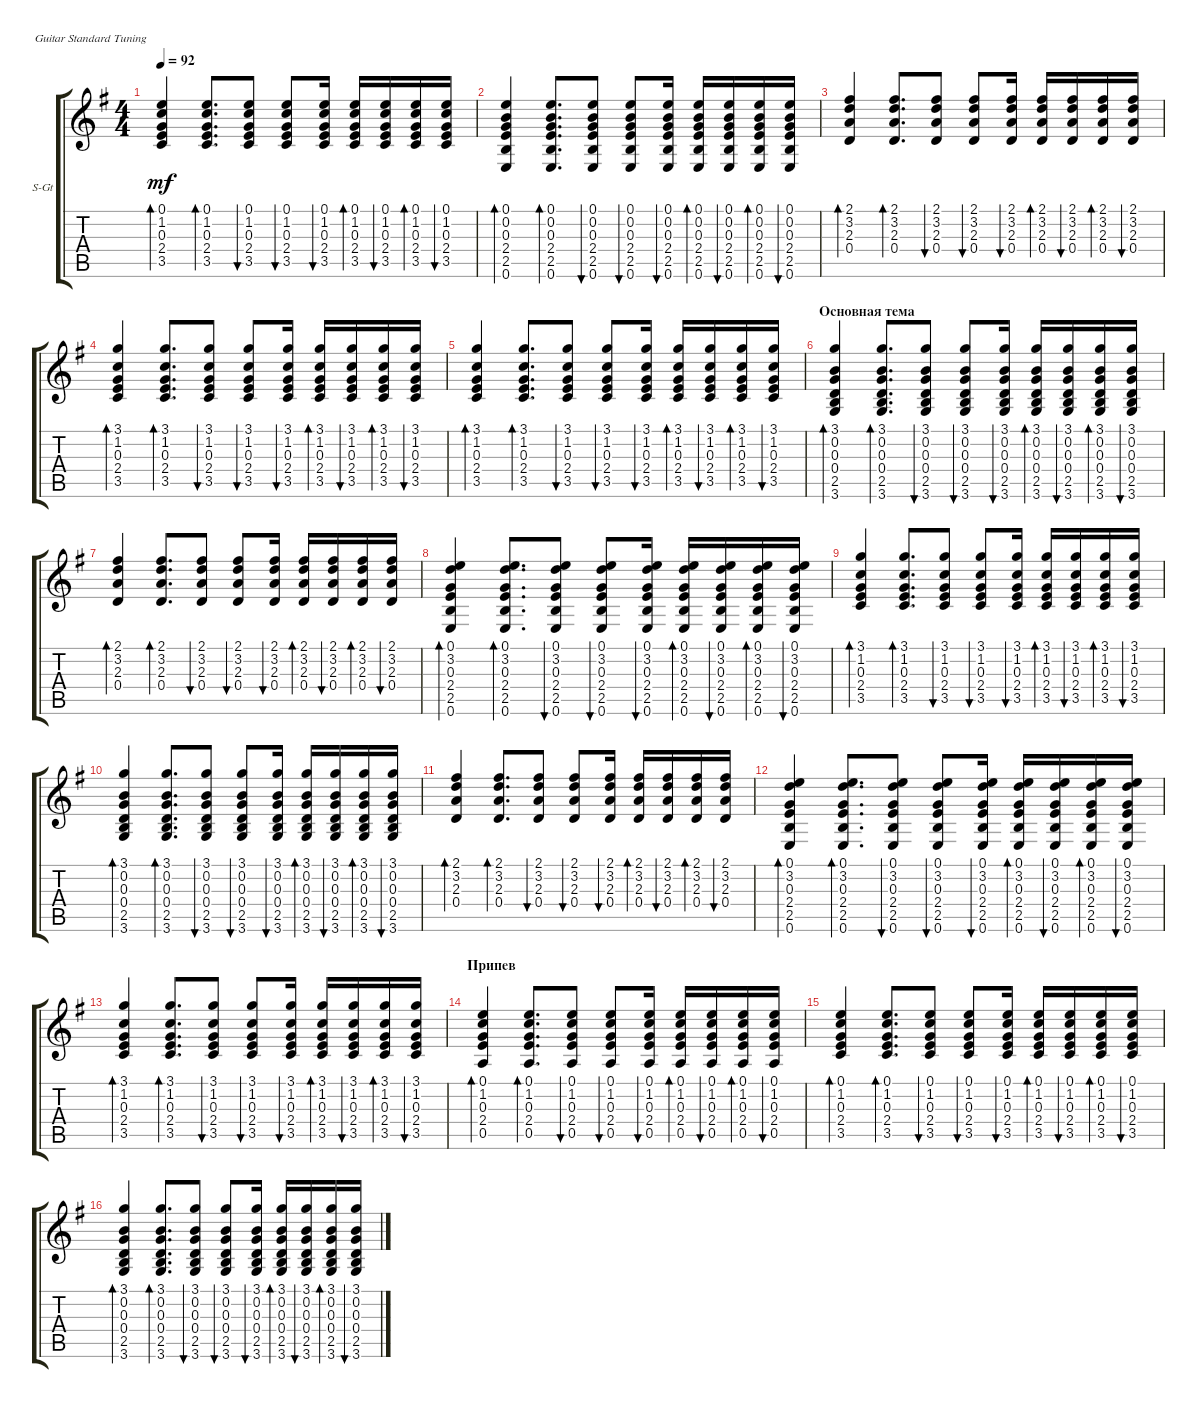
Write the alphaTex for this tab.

\defaultSystemsLayout 4
\bracketExtendMode groupsimilarinstruments
\firstSystemTrackNameOrientation horizontal
\otherSystemsTrackNameOrientation horizontal
\track ("Steel Guitar" "S-Gt") {instrument acousticguitarsteel}
\staff {score tabs}
\tuning (E4 B3 G3 D3 A2 E2)
\ts (4 4)
\tempo 92
\clef g2
\ks g
(3.5 2.4 0.3 1.2 0.1).4{bd 30 dy mf} (3.5 2.4 0.3 1.2 0.1).8{d bd 30} (3.5 2.4 0.3 1.2 0.1).8{bu 30} (3.5 2.4 0.3 1.2 0.1).8{bu 30} (3.5 2.4 0.3 1.2 0.1).16{bu 30} (3.5 2.4 0.3 1.2 0.1).16{bd 30} (3.5 2.4 0.3 1.2 0.1).16{bu 30} (3.5 2.4 0.3 1.2 0.1).16{bd 30} (3.5 2.4 0.3 1.2 0.1).16{bu 30} |
(2.5 2.4 0.3 0.2 0.1 0.6).4{bd 30} (2.5 2.4 0.3 0.2 0.1 0.6).8{d bd 30} (2.5 2.4 0.3 0.2 0.1 0.6).8{bu 30} (2.5 2.4 0.3 0.2 0.1 0.6).8{bu 30} (2.5 2.4 0.3 0.2 0.1 0.6).16{bu 30} (2.5 2.4 0.3 0.2 0.1 0.6).16{bd 30} (2.5 2.4 0.3 0.2 0.1 0.6).16{bu 30} (2.5 2.4 0.3 0.2 0.1 0.6).16{bd 30} (2.5 2.4 0.3 0.2 0.1 0.6).16{bu 30} |
(0.4 2.3 3.2 2.1).4{bd 30} (0.4 2.3 3.2 2.1).8{d bd 30} (0.4 2.3 3.2 2.1).8{bu 30} (0.4 2.3 3.2 2.1).8{bu 30} (0.4 2.3 3.2 2.1).16{bu 30} (0.4 2.3 3.2 2.1).16{bd 30} (0.4 2.3 3.2 2.1).16{bu 30} (0.4 2.3 3.2 2.1).16{bd 30} (0.4 2.3 3.2 2.1).16{bu 30} |
(3.5 2.4 0.3 1.2 3.1).4{bd 30} (3.5 2.4 0.3 1.2 3.1).8{d bd 30} (3.5 2.4 0.3 1.2 3.1).8{bu 30} (3.5 2.4 0.3 1.2 3.1).8{bu 30} (3.5 2.4 0.3 1.2 3.1).16{bu 30} (3.5 2.4 0.3 1.2 3.1).16{bd 30} (3.5 2.4 0.3 1.2 3.1).16{bu 30} (3.5 2.4 0.3 1.2 3.1).16{bd 30} (3.5 2.4 0.3 1.2 3.1).16{bu 30} |
(3.5 2.4 0.3 1.2 3.1).4{bd 30} (3.5 2.4 0.3 1.2 3.1).8{d bd 30} (3.5 2.4 0.3 1.2 3.1).8{bu 30} (3.5 2.4 0.3 1.2 3.1).8{bu 30} (3.5 2.4 0.3 1.2 3.1).16{bu 30} (3.5 2.4 0.3 1.2 3.1).16{bd 30} (3.5 2.4 0.3 1.2 3.1).16{bu 30} (3.5 2.4 0.3 1.2 3.1).16{bd 30} (3.5 2.4 0.3 1.2 3.1).16{bu 30} |
\section ("" "Основная тема")
(2.5 0.4 0.3 0.2 3.1 3.6).4{bd 30} (2.5 0.4 0.3 0.2 3.1 3.6).8{d bd 30} (2.5 0.4 0.3 0.2 3.1 3.6).8{bu 30} (2.5 0.4 0.3 0.2 3.1 3.6).8{bu 30} (2.5 0.4 0.3 0.2 3.1 3.6).16{bu 30} (2.5 0.4 0.3 0.2 3.1 3.6).16{bd 30} (2.5 0.4 0.3 0.2 3.1 3.6).16{bu 30} (2.5 0.4 0.3 0.2 3.1 3.6).16{bd 30} (2.5 0.4 0.3 0.2 3.1 3.6).16{bu 30} |
(0.4 2.3 3.2 2.1).4{bd 30} (0.4 2.3 3.2 2.1).8{d bd 30} (0.4 2.3 3.2 2.1).8{bu 30} (0.4 2.3 3.2 2.1).8{bu 30} (0.4 2.3 3.2 2.1).16{bu 30} (0.4 2.3 3.2 2.1).16{bd 30} (0.4 2.3 3.2 2.1).16{bu 30} (0.4 2.3 3.2 2.1).16{bd 30} (0.4 2.3 3.2 2.1).16{bu 30} |
(2.5 2.4 0.3 3.2 0.1 0.6).4{bd 30} (2.5 2.4 0.3 3.2 0.1 0.6).8{d bd 30} (2.5 2.4 0.3 3.2 0.1 0.6).8{bu 30} (2.5 2.4 0.3 3.2 0.1 0.6).8{bu 30} (2.5 2.4 0.3 3.2 0.1 0.6).16{bu 30} (2.5 2.4 0.3 3.2 0.1 0.6).16{bd 30} (2.5 2.4 0.3 3.2 0.1 0.6).16{bu 30} (2.5 2.4 0.3 3.2 0.1 0.6).16{bd 30} (2.5 2.4 0.3 3.2 0.1 0.6).16{bu 30} |
(3.5 2.4 0.3 1.2 3.1).4{bd 30} (3.5 2.4 0.3 1.2 3.1).8{d bd 30} (3.5 2.4 0.3 1.2 3.1).8{bu 30} (3.5 2.4 0.3 1.2 3.1).8{bu 30} (3.5 2.4 0.3 1.2 3.1).16{bu 30} (3.5 2.4 0.3 1.2 3.1).16{bd 30} (3.5 2.4 0.3 1.2 3.1).16{bu 30} (3.5 2.4 0.3 1.2 3.1).16{bd 30} (3.5 2.4 0.3 1.2 3.1).16{bu 30} |
(2.5 0.4 0.3 0.2 3.1 3.6).4{bd 30} (2.5 0.4 0.3 0.2 3.1 3.6).8{d bd 30} (2.5 0.4 0.3 0.2 3.1 3.6).8{bu 30} (2.5 0.4 0.3 0.2 3.1 3.6).8{bu 30} (2.5 0.4 0.3 0.2 3.1 3.6).16{bu 30} (2.5 0.4 0.3 0.2 3.1 3.6).16{bd 30} (2.5 0.4 0.3 0.2 3.1 3.6).16{bu 30} (2.5 0.4 0.3 0.2 3.1 3.6).16{bd 30} (2.5 0.4 0.3 0.2 3.1 3.6).16{bu 30} |
(0.4 2.3 3.2 2.1).4{bd 30} (0.4 2.3 3.2 2.1).8{d bd 30} (0.4 2.3 3.2 2.1).8{bu 30} (0.4 2.3 3.2 2.1).8{bu 30} (0.4 2.3 3.2 2.1).16{bu 30} (0.4 2.3 3.2 2.1).16{bd 30} (0.4 2.3 3.2 2.1).16{bu 30} (0.4 2.3 3.2 2.1).16{bd 30} (0.4 2.3 3.2 2.1).16{bu 30} |
(2.5 2.4 0.3 3.2 0.1 0.6).4{bd 30} (2.5 2.4 0.3 3.2 0.1 0.6).8{d bd 30} (2.5 2.4 0.3 3.2 0.1 0.6).8{bu 30} (2.5 2.4 0.3 3.2 0.1 0.6).8{bu 30} (2.5 2.4 0.3 3.2 0.1 0.6).16{bu 30} (2.5 2.4 0.3 3.2 0.1 0.6).16{bd 30} (2.5 2.4 0.3 3.2 0.1 0.6).16{bu 30} (2.5 2.4 0.3 3.2 0.1 0.6).16{bd 30} (2.5 2.4 0.3 3.2 0.1 0.6).16{bu 30} |
(3.5 2.4 0.3 1.2 3.1).4{bd 30} (3.5 2.4 0.3 1.2 3.1).8{d bd 30} (3.5 2.4 0.3 1.2 3.1).8{bu 30} (3.5 2.4 0.3 1.2 3.1).8{bu 30} (3.5 2.4 0.3 1.2 3.1).16{bu 30} (3.5 2.4 0.3 1.2 3.1).16{bd 30} (3.5 2.4 0.3 1.2 3.1).16{bu 30} (3.5 2.4 0.3 1.2 3.1).16{bd 30} (3.5 2.4 0.3 1.2 3.1).16{bu 30} |
\section ("" "Припев")
(0.5 2.4 0.3 1.2 0.1).4{bd 30} (0.5 2.4 0.3 1.2 0.1).8{d bd 30} (0.5 2.4 0.3 1.2 0.1).8{bu 30} (0.5 2.4 0.3 1.2 0.1).8{bu 30} (0.5 2.4 0.3 1.2 0.1).16{bu 30} (0.5 2.4 0.3 1.2 0.1).16{bd 30} (0.5 2.4 0.3 1.2 0.1).16{bu 30} (0.5 2.4 0.3 1.2 0.1).16{bd 30} (0.5 2.4 0.3 1.2 0.1).16{bu 30} |
(3.5 2.4 0.3 1.2 0.1).4{bd 30} (3.5 2.4 0.3 1.2 0.1).8{d bd 30} (3.5 2.4 0.3 1.2 0.1).8{bu 30} (3.5 2.4 0.3 1.2 0.1).8{bu 30} (3.5 2.4 0.3 1.2 0.1).16{bu 30} (3.5 2.4 0.3 1.2 0.1).16{bd 30} (3.5 2.4 0.3 1.2 0.1).16{bu 30} (3.5 2.4 0.3 1.2 0.1).16{bd 30} (3.5 2.4 0.3 1.2 0.1).16{bu 30} |
(2.5 0.4 0.3 0.2 3.1 3.6).4{bd 30} (2.5 0.4 0.3 0.2 3.1 3.6).8{d bd 30} (2.5 0.4 0.3 0.2 3.1 3.6).8{bu 30} (2.5 0.4 0.3 0.2 3.1 3.6).8{bu 30} (2.5 0.4 0.3 0.2 3.1 3.6).16{bu 30} (2.5 0.4 0.3 0.2 3.1 3.6).16{bd 30} (2.5 0.4 0.3 0.2 3.1 3.6).16{bu 30} (2.5 0.4 0.3 0.2 3.1 3.6).16{bd 30} (2.5 0.4 0.3 0.2 3.1 3.6).16{bu 30}
